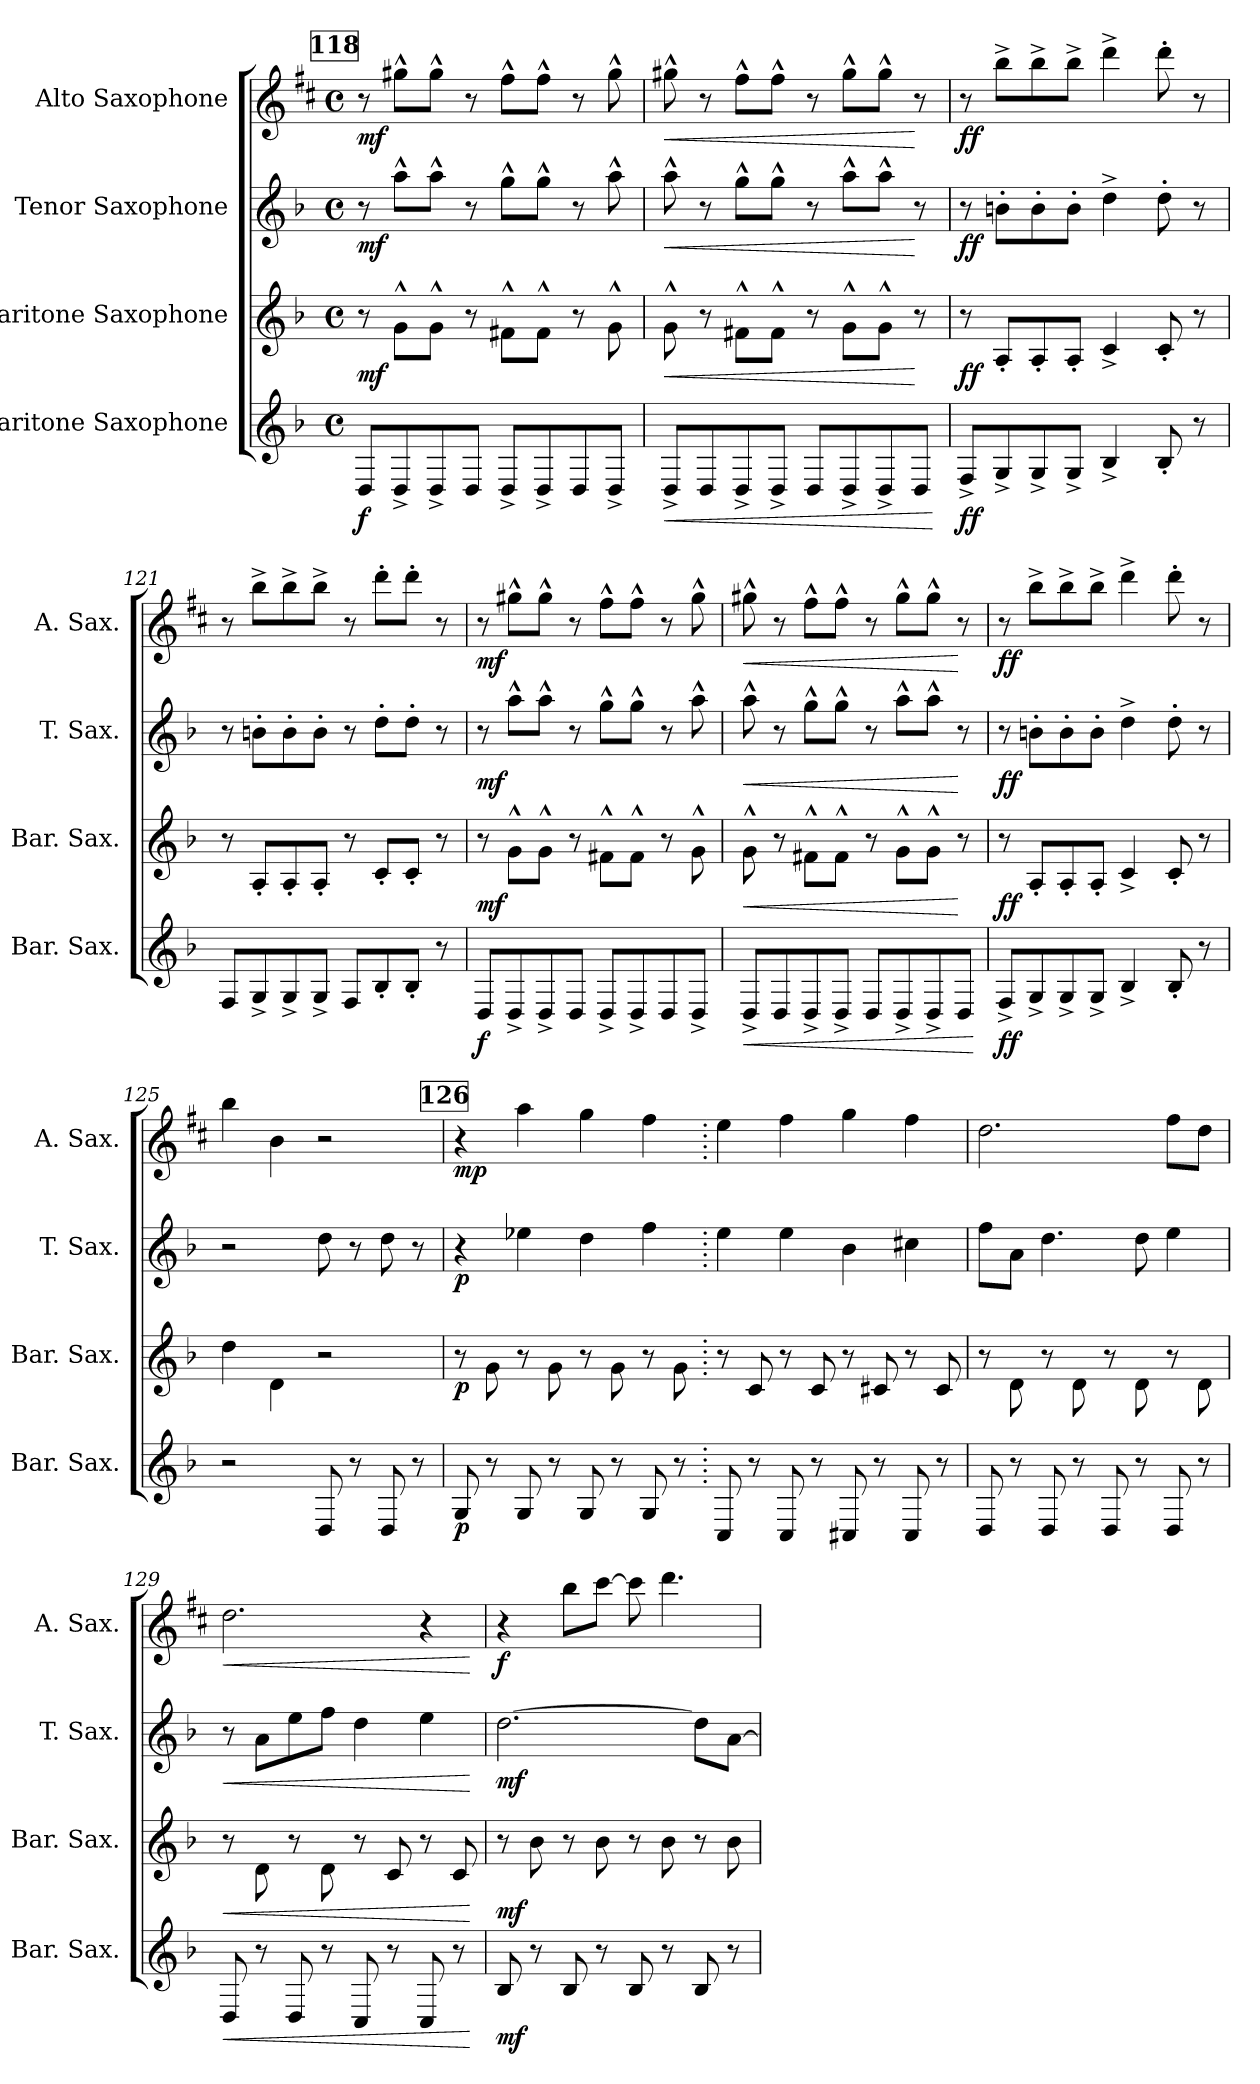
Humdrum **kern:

**kern	**dynam	**kern	**dynam	**kern	**dynam	**kern	**dynam
*part4	*part4	*part3	*part3	*part2	*part2	*part1	*part1
*staff4	*staff4	*staff3	*staff3	*staff2	*staff2	*staff1	*staff1
*I"Baritone Saxophone	*	*I"Baritone Saxophone	*	*I"Tenor Saxophone	*	*I"Alto Saxophone	*
*I'Bar. Sax.	*	*I'Bar. Sax.	*	*I'T. Sax.	*	*I'A. Sax.	*
*clefG2	*	*clefG2	*	*clefG2	*	*clefG2	*
*ITrd12c21	*	*ITrd12c21	*	*ITrd8c14	*	*ITrd5c9	*
*k[b-]	*	*k[b-]	*	*k[b-]	*	*k[b-]	*
*M4/4	*	*M4/4	*	*M4/4	*	*M4/4	*
*met(c)	*	*met(c)	*	*met(c)	*	*met(c)	*
!!LO:REH:place=s1:a:B:fs=14:t=118
=118	=118	=118	=118	=118	=118	=118	=118
!	!LO:DY:b	!	!LO:DY:b	!	!LO:DY:b	!	!LO:DY:b
8DD/L	f	8r	mf	8r	mf	8r	mf
8DD^/	.	8G^^\L	.	8a^^\L	.	8bn^^\L	.
8DD^/	.	8G^^\J	.	8a^^\J	.	8b^^\J	.
8DD/J	.	8r	.	8r	.	8r	.
8DD^/L	.	8F#X^^\L	.	8g^^\L	.	8a^^\L	.
8DD^/	.	8F#^^\J	.	8g^^\J	.	8a^^\J	.
8DD/	.	8r	.	8r	.	8r	.
8DD^/J	.	8G^^\	.	8a^^\	.	8b^^\	.
!!LO:PB:g=z
=119	=119	=119	=119	=119	=119	=119	=119
!	!LO:HP:b	!	!LO:HP:b	!	!LO:HP:b	!	!LO:HP:b
8DD^/L	<	8G^^\	<	8a^^\	<	8bn^^\	<
8DD/	.	8r	.	8r	.	8r	.
8DD^/	.	8F#X^^\L	.	8g^^\L	.	8a^^\L	.
8DD^/J	.	8F#^^\J	.	8g^^\J	.	8a^^\J	.
8DD/L	.	8r	.	8r	.	8r	.
8DD^/	.	8G^^\L	.	8a^^\L	.	8b^^\L	.
8DD^/	.	8G^^\J	.	8a^^\J	.	8b^^\J	.
8DD/J	.	8r	[	8r	[	8r	[
.	[	.	.	.	.	.	.
=120	=120	=120	=120	=120	=120	=120	=120
!	!LO:DY:b	!	!LO:DY:b	!	!LO:DY:b	!	!LO:DY:b
8FF^/L	ff	8r	ff	8r	ff	8r	ff
8GG^/	.	8AA'/L	.	8Bn'\L	.	8dd^\L	.
8GG^/	.	8AA'/	.	8B'\	.	8dd^\	.
8GG^/J	.	8AA'/J	.	8B'\J	.	8dd^\J	.
4BB-^/	.	4C^/	.	4d^\	.	4ff^\	.
8BB-'/	.	8C'/	.	8d'\	.	8ff'\	.
8r	.	8r	.	8r	.	8r	.
=121	=121	=121	=121	=121	=121	=121	=121
8FF/L	.	8r	.	8r	.	8r	.
8GG^/	.	8AA'/L	.	8Bn'\L	.	8dd^\L	.
8GG^/	.	8AA'/	.	8B'\	.	8dd^\	.
8GG^/J	.	8AA'/J	.	8B'\J	.	8dd^\J	.
8FF/L	.	8r	.	8r	.	8r	.
8BB-'/	.	8C'/L	.	8d'\L	.	8ff'\L	.
8BB-'/J	.	8C'/J	.	8d'\J	.	8ff'\J	.
8r	.	8r	.	8r	.	8r	.
=122	=122	=122	=122	=122	=122	=122	=122
!	!LO:DY:b	!	!LO:DY:b	!	!LO:DY:b	!	!LO:DY:b
8DD/L	f	8r	mf	8r	mf	8r	mf
8DD^/	.	8G^^\L	.	8a^^\L	.	8bn^^\L	.
8DD^/	.	8G^^\J	.	8a^^\J	.	8b^^\J	.
8DD/J	.	8r	.	8r	.	8r	.
8DD^/L	.	8F#X^^\L	.	8g^^\L	.	8a^^\L	.
8DD^/	.	8F#^^\J	.	8g^^\J	.	8a^^\J	.
8DD/	.	8r	.	8r	.	8r	.
8DD^/J	.	8G^^\	.	8a^^\	.	8b^^\	.
!!LO:LB:g=z
=123	=123	=123	=123	=123	=123	=123	=123
!	!LO:HP:b	!	!LO:HP:b	!	!LO:HP:b	!	!LO:HP:b
8DD^/L	<	8G^^\	<	8a^^\	<	8bn^^\	<
8DD/	.	8r	.	8r	.	8r	.
8DD^/	.	8F#X^^\L	.	8g^^\L	.	8a^^\L	.
8DD^/J	.	8F#^^\J	.	8g^^\J	.	8a^^\J	.
8DD/L	.	8r	.	8r	.	8r	.
8DD^/	.	8G^^\L	.	8a^^\L	.	8b^^\L	.
8DD^/	.	8G^^\J	.	8a^^\J	.	8b^^\J	.
8DD/J	.	8r	[	8r	[	8r	[
.	[	.	.	.	.	.	.
=124	=124	=124	=124	=124	=124	=124	=124
!	!LO:DY:b	!	!LO:DY:b	!	!LO:DY:b	!	!LO:DY:b
8FF^/L	ff	8r	ff	8r	ff	8r	ff
8GG^/	.	8AA'/L	.	8Bn'\L	.	8dd^\L	.
8GG^/	.	8AA'/	.	8B'\	.	8dd^\	.
8GG^/J	.	8AA'/J	.	8B'\J	.	8dd^\J	.
4BB-^/	.	4C^/	.	4d^\	.	4ff^\	.
8BB-'/	.	8C'/	.	8d'\	.	8ff'\	.
8r	.	8r	.	8r	.	8r	.
=125	=125	=125	=125	=125	=125	=125	=125
2r	.	4d\	.	2r	.	4dd\	.
.	.	4D\	.	.	.	4d\	.
8DD/	.	2r	.	8d\	.	2r	.
8r	.	.	.	8r	.	.	.
8DD/	.	.	.	8d\	.	.	.
8r	.	.	.	8r	.	.	.
!!LO:REH:place=s1:a:B:fs=14:t=126
=126	=126	=126	=126	=126	=126	=126	=126
!	!LO:DY:b	!	!LO:DY:b	!	!LO:DY:b	!	!LO:DY:b
8GG/	p	8r	p	4r	p	4r	mp
8r	.	8G\	.	.	.	.	.
8GG/	.	8r	.	4e-X\	.	4cc\	.
8r	.	8G\	.	.	.	.	.
8GG/	.	8r	.	4d\	.	4b-\	.
8r	.	8G\	.	.	.	.	.
8GG/	.	8r	.	4f\	.	4a\	.
8r	.	8G\	.	.	.	.	.
!!LO:PB:g=z
=127.	=127.	=127.	=127.	=127.	=127.	=127.	=127.
8CC/	.	8r	.	4e\	.	4g\	.
8r	.	8C/	.	.	.	.	.
8CC/	.	8r	.	4e\	.	4a\	.
8r	.	8C/	.	.	.	.	.
8CC#X/	.	8r	.	4B-\	.	4b-\	.
8r	.	8C#X/	.	.	.	.	.
8CC#/	.	8r	.	4c#X\	.	4a\	.
8r	.	8C#/	.	.	.	.	.
=128	=128	=128	=128	=128	=128	=128	=128
8DD/	.	8r	.	8f\L	.	2.f\	.
8r	.	8D\	.	8A\J	.	.	.
8DD/	.	8r	.	4.d\	.	.	.
8r	.	8D\	.	.	.	.	.
8DD/	.	8r	.	.	.	.	.
8r	.	8D\	.	8d\	.	.	.
8DD/	.	8r	.	4e\	.	8a\L	.
8r	.	8D\	.	.	.	8f\J	.
=129	=129	=129	=129	=129	=129	=129	=129
!	!LO:HP:b	!	!LO:HP:b	!	!LO:HP:b	!	!LO:HP:b
8DD/	<	8r	<	8r	<	2.f\	<
8r	.	8D\	.	8A\L	.	.	.
8DD/	.	8r	.	8e\	.	.	.
8r	.	8D\	.	8f\J	.	.	.
8CC/	.	8r	.	4d\	.	.	.
8r	.	8C/	.	.	.	.	.
8CC/	.	8r	.	4e\	.	4r	.
8r	.	8C/	.	.	.	.	.
.	[	.	[	.	[	.	[
!!LO:LB:g=z
=130	=130	=130	=130	=130	=130	=130	=130
!	!LO:DY:b	!	!LO:DY:b	!	!LO:DY:b	!	!LO:DY:b
8BB-/	mf	8r	mf	[2.d\	mf	4r	f
8r	.	8B-\	.	.	.	.	.
8BB-/	.	8r	.	.	.	8dd\L	.
8r	.	8B-\	.	.	.	[8ee\J	.
8BB-/	.	8r	.	.	.	8ee\]	.
8r	.	8B-\	.	.	.	4.ff\	.
8BB-/	.	8r	.	8d\L]	.	.	.
8r	.	8B-\	.	[8A\J	.	.	.
=	=	=	=	=	=	=	=
*-	*-	*-	*-	*-	*-	*-	*-
